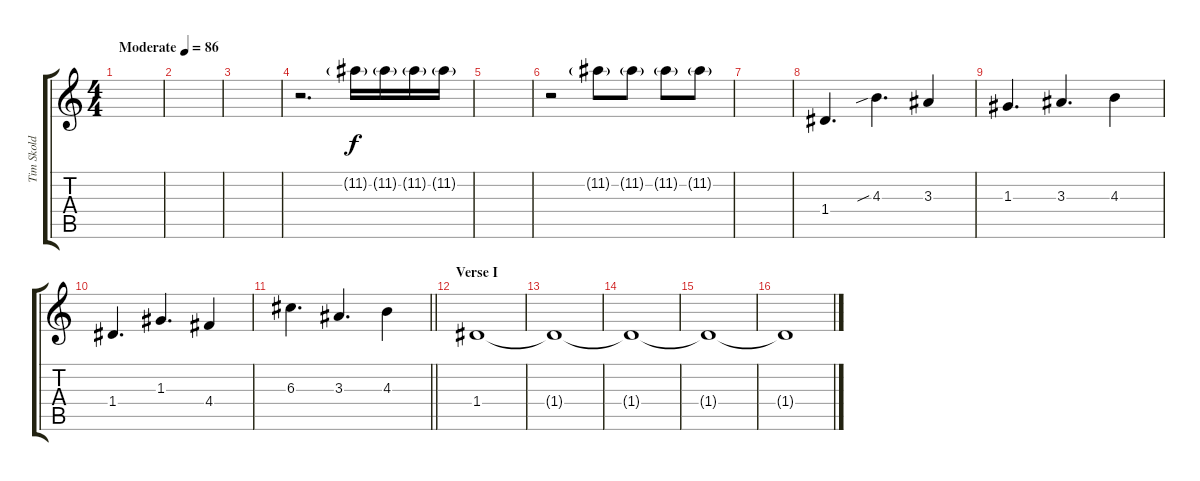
\track ("Tim Skold I" "Tim Skold ") {instrument overdrivenguitar}
\staff {score tabs}
\tuning (E4 B3 G3 D3 A2 E2) {hide}
\ts (4 4)
\tempo (86 "Moderate")
\clef g2
\ks c
|
|
|
r.2{d} 11.2{g}.16 11.2{g}.16 11.2{g}.16 11.2{g}.16 |
|
r.2 11.2{g}.8 11.2{g}.8 11.2{g}.8 11.2{g}.8 |
|
1.4.4{d dy f} 4.3{sib}.4{d} 3.3.4 |
1.3.4{d} 3.3.4{d} 4.3.4 |
1.4.4{d} 1.3.4{d} 4.4.4 |
\barLineRight lightlight
6.3.4{d} 3.3.4{d} 4.3.4 |
\section ("" "Verse I")
1.4.1 |
1.4{t}.1 |
1.4{t}.1 |
1.4{t}.1 |
1.4{t}.1
